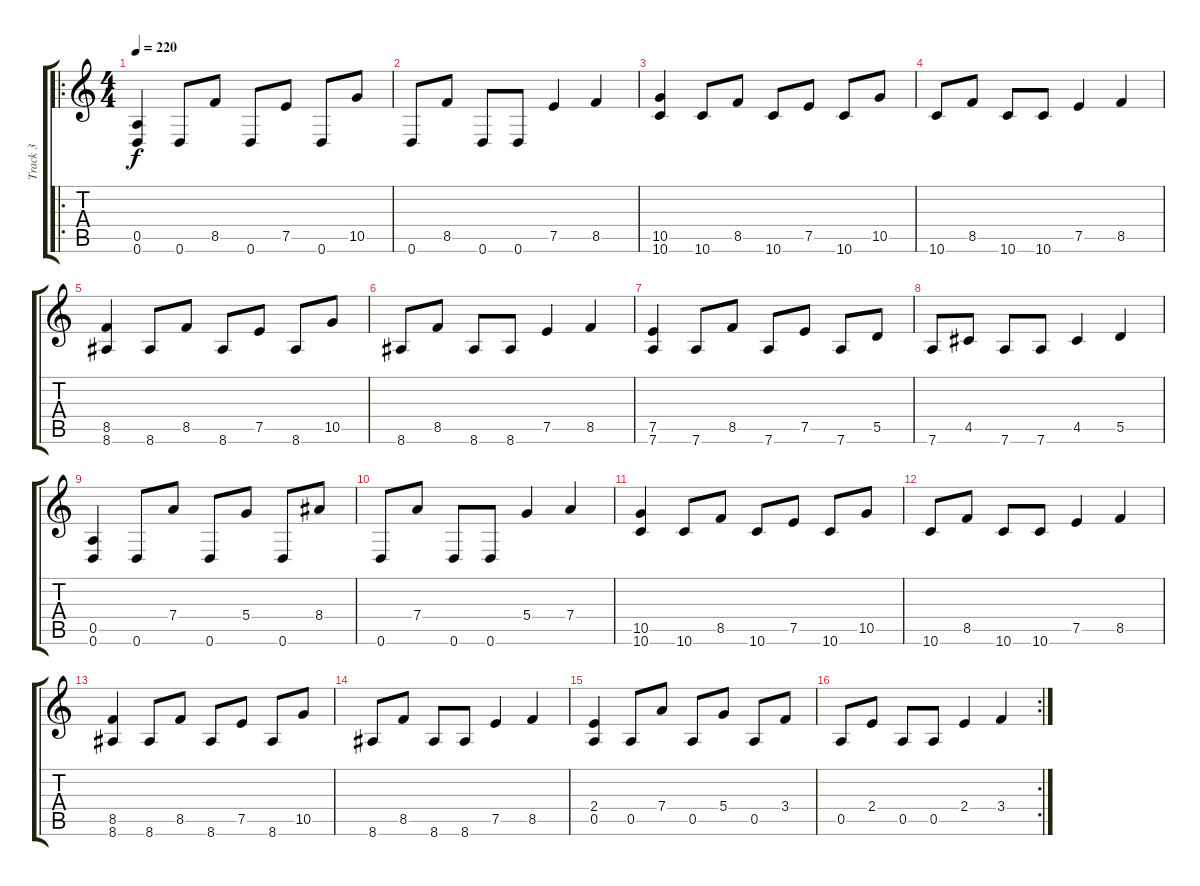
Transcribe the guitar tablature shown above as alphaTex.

\track ("Track 3" "Track 3") {instrument overdrivenguitar}
\staff {score tabs}
\tuning (E4 B3 G3 D3 A2 D2) {hide}
\ro
\ts (4 4)
\tempo 220
\clef g2
\ks c
(0.5 0.6).4{dy f} 0.6.8 8.5.8 0.6.8 7.5.8 0.6.8 10.5.8 |
0.6.8 8.5.8 0.6.8 0.6.8 7.5.4 8.5.4 |
(10.5 10.6).4 10.6.8 8.5.8 10.6.8 7.5.8 10.6.8 10.5.8 |
10.6.8 8.5.8 10.6.8 10.6.8 7.5.4 8.5.4 |
(8.5 8.6).4 8.6.8 8.5.8 8.6.8 7.5.8 8.6.8 10.5.8 |
8.6.8 8.5.8 8.6.8 8.6.8 7.5.4 8.5.4 |
(7.5 7.6).4 7.6.8 8.5.8 7.6.8 7.5.8 7.6.8 5.5.8 |
7.6.8 4.5.8 7.6.8 7.6.8 4.5.4 5.5.4 |
(0.5 0.6).4 0.6.8 7.4.8 0.6.8 5.4.8 0.6.8 8.4.8 |
0.6.8 7.4.8 0.6.8 0.6.8 5.4.4 7.4.4 |
(10.5 10.6).4 10.6.8 8.5.8 10.6.8 7.5.8 10.6.8 10.5.8 |
10.6.8 8.5.8 10.6.8 10.6.8 7.5.4 8.5.4 |
(8.5 8.6).4 8.6.8 8.5.8 8.6.8 7.5.8 8.6.8 10.5.8 |
8.6.8 8.5.8 8.6.8 8.6.8 7.5.4 8.5.4 |
(2.4 0.5).4 0.5.8 7.4.8 0.5.8 5.4.8 0.5.8 3.4.8 |
\rc 2
0.5.8 2.4.8 0.5.8 0.5.8 2.4.4 3.4.4
